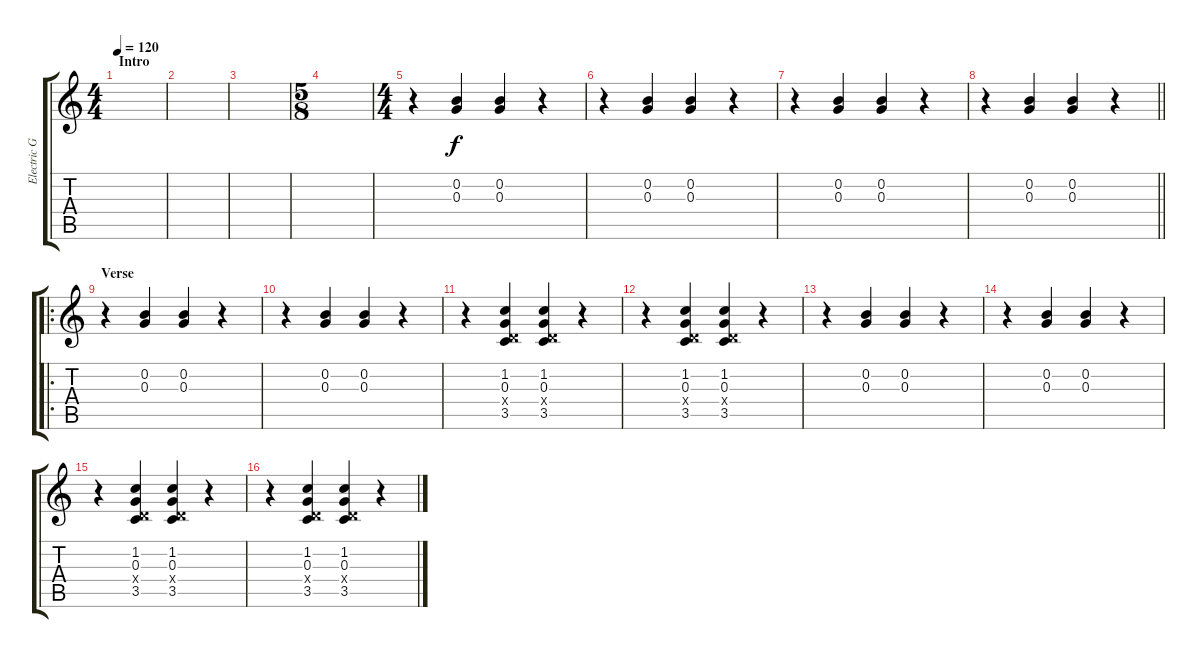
\track ("Electric Guitar Clean 4" "Electric G") {instrument electricguitarclean}
\staff {score tabs}
\tuning (E4 B3 G3 D3 A2 E2) {hide}
\ts (4 4)
\section ("" "Intro")
\tempo 120
\clef g2
\ks c
|
|
|
\ts (5 8)
|
\ts (4 4)
r.4 (0.2 0.3).4 (0.2 0.3).4 r.4 |
r.4 (0.2 0.3).4 (0.2 0.3).4 r.4 |
r.4 (0.2 0.3).4 (0.2 0.3).4 r.4 |
\barLineRight lightlight
r.4 (0.2 0.3).4 (0.2 0.3).4 r.4 |
\ro
\section ("" "Verse")
r.4 (0.2 0.3).4 (0.2 0.3).4 r.4 |
r.4 (0.2 0.3).4 (0.2 0.3).4 r.4 |
r.4 (1.2 0.3 0.4{x} 3.5).4 (1.2 0.3 0.4{x} 3.5).4 r.4 |
r.4 (1.2 0.3 0.4{x} 3.5).4 (1.2 0.3 0.4{x} 3.5).4 r.4 |
r.4 (0.2 0.3).4 (0.2 0.3).4 r.4 |
r.4 (0.2 0.3).4 (0.2 0.3).4 r.4 |
r.4 (1.2 0.3 0.4{x} 3.5).4 (1.2 0.3 0.4{x} 3.5).4 r.4 |
r.4 (1.2 0.3 0.4{x} 3.5).4 (1.2 0.3 0.4{x} 3.5).4 r.4
